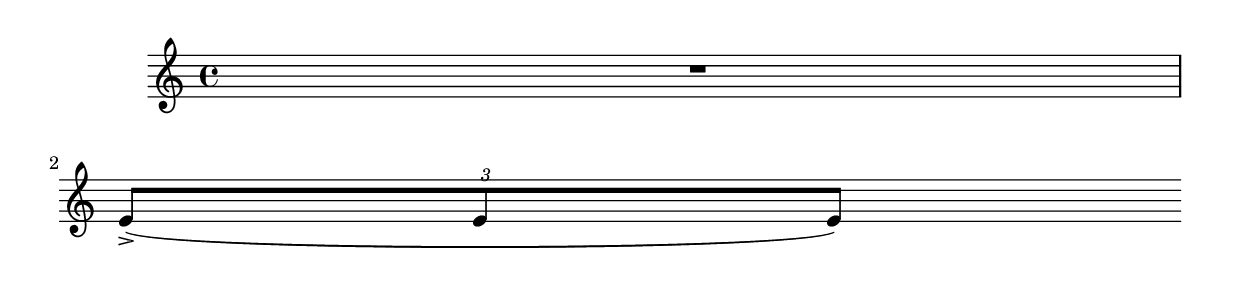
\version "2.17.11"

\header {
  texidoc = "Tuplet number position is correct when slurs and scripts
are present.
"
}

\relative c'
{
  R1 |
  \break
  \tuplet 3/2 { e8(-> e e) }
}
